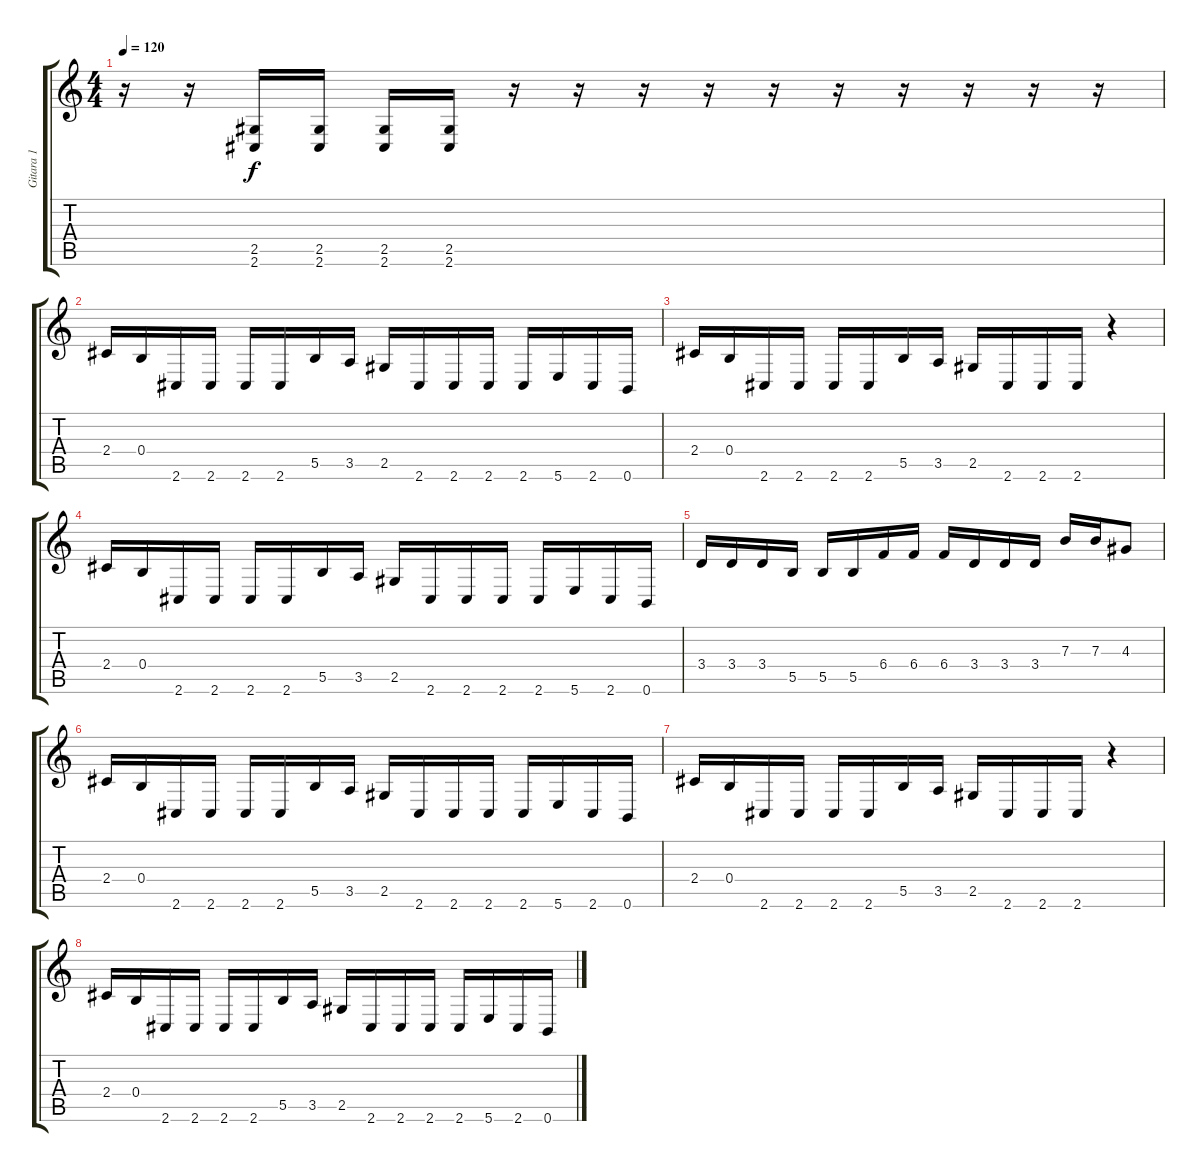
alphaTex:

\track ("Gitara 1" "Gitara 1") {instrument overdrivenguitar}
\staff {score tabs}
\tuning (Db4 Ab3 E3 B2 Gb2 B1) {hide}
\ts (4 4)
\tempo 120
\clef g2
\ks c
r.16{dy f} r.16 (2.5 2.6).16 (2.5 2.6).16 (2.5 2.6).16 (2.5 2.6).16 r.16 r.16 r.16{volume 16} r.16 r.16 r.16 r.16 r.16 r.16 r.16 |
2.4.16 0.4.16 2.6.16 2.6.16 2.6.16 2.6.16 5.5.16 3.5.16 2.5.16 2.6.16 2.6.16 2.6.16 2.6.16 5.6.16 2.6.16 0.6.16 |
2.4.16 0.4.16 2.6.16 2.6.16 2.6.16 2.6.16 5.5.16 3.5.16 2.5.16 2.6.16 2.6.16 2.6.16 r.4 |
2.4.16 0.4.16 2.6.16 2.6.16 2.6.16 2.6.16 5.5.16 3.5.16 2.5.16 2.6.16 2.6.16 2.6.16 2.6.16 5.6.16 2.6.16 0.6.16 |
3.4.16 3.4.16 3.4.16 5.5.16 5.5.16 5.5.16 6.4.16 6.4.16 6.4.16 3.4.16 3.4.16 3.4.16 7.3.16 7.3.16 4.3.8 |
2.4.16 0.4.16 2.6.16 2.6.16 2.6.16 2.6.16 5.5.16 3.5.16 2.5.16 2.6.16 2.6.16 2.6.16 2.6.16 5.6.16 2.6.16 0.6.16 |
2.4.16 0.4.16 2.6.16 2.6.16 2.6.16 2.6.16 5.5.16 3.5.16 2.5.16 2.6.16 2.6.16 2.6.16 r.4 |
2.4.16 0.4.16 2.6.16 2.6.16 2.6.16 2.6.16 5.5.16 3.5.16 2.5.16 2.6.16 2.6.16 2.6.16 2.6.16 5.6.16 2.6.16 0.6.16
